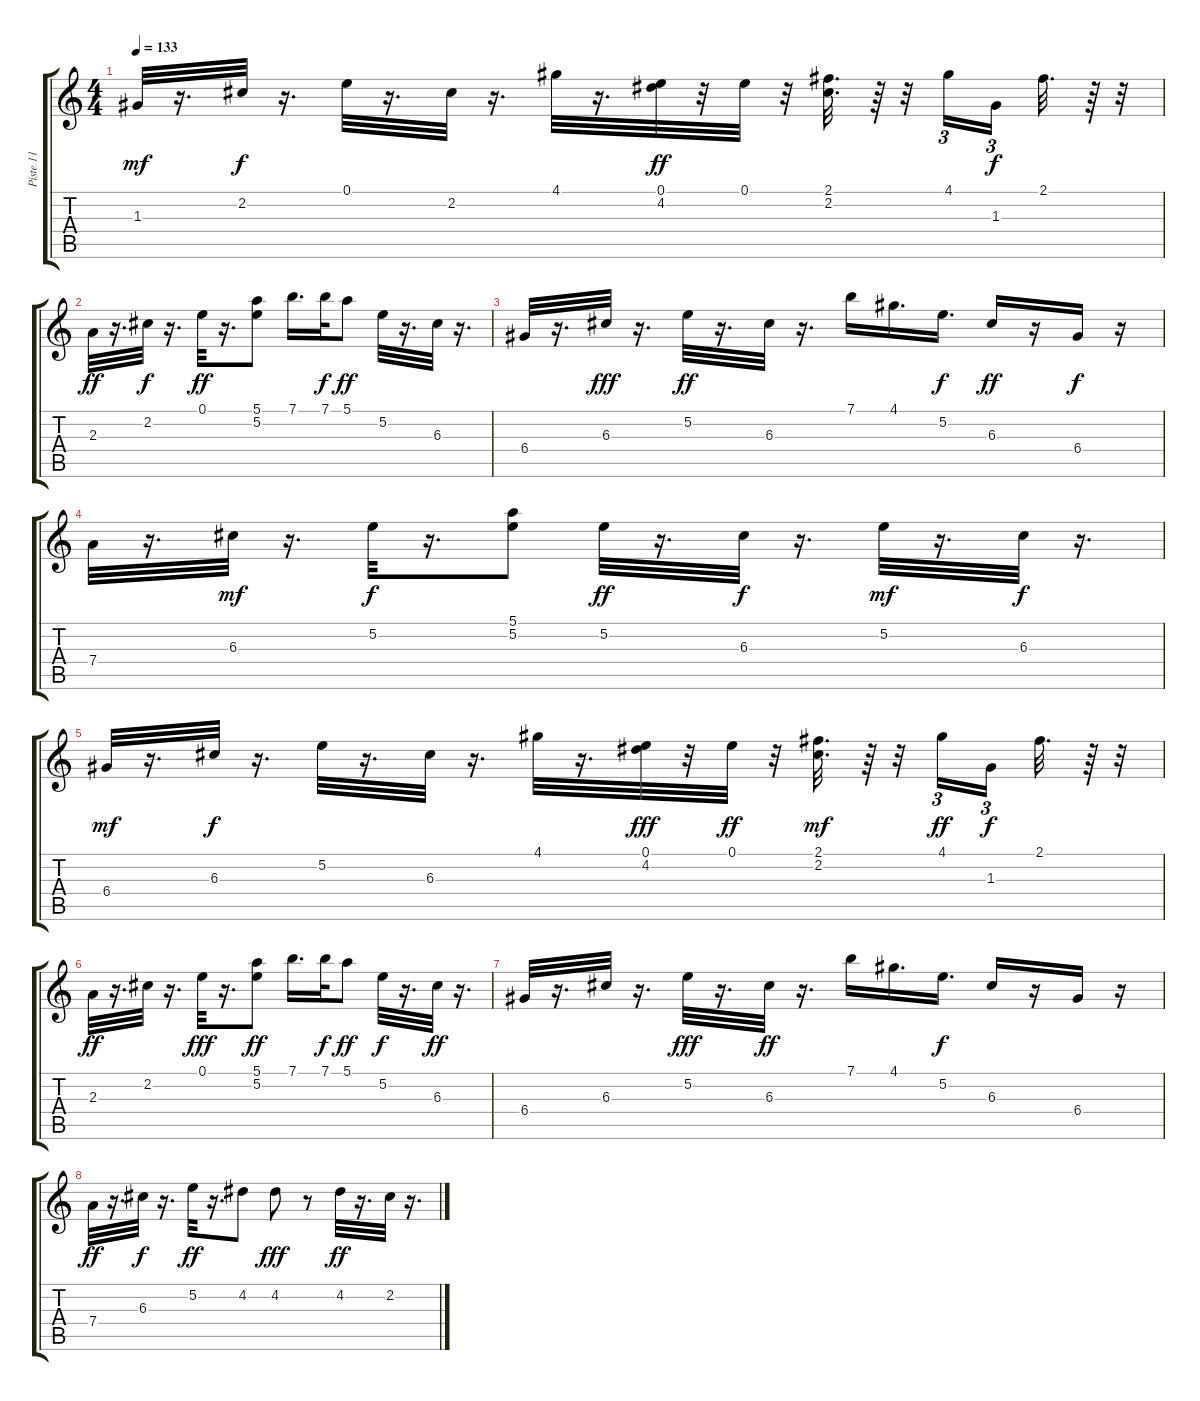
\track ("Piste 11" "Piste 11") {solo instrument acousticguitarsteel}
\staff {score tabs}
\tuning (E4 B3 G3 D3 A2 E2) {hide}
\ts (4 4)
\tempo 133
\clef g2
\ks c
1.3.32{dy mf} r.16{d} 2.2.32{dy f} r.16{d} 0.1.32 r.16{d} 2.2.32 r.16{d} 4.1.32 r.16{d} (0.1 4.2).32{dy ff} r.32 0.1.32 r.32 (2.1 2.2).32{d} r.64 r.32 4.1.16{tu (3 2)} 1.3.16{tu (3 2) dy f beam splitsecondary} 2.1.32{d} r.64 r.32 |
2.3.32{dy ff} r.16{d} 2.2.32{dy f} r.16{d} 0.1.32{dy ff} r.16{d} (5.1 5.2).8 7.1.16{d} 7.1.32{dy f} 5.1.8{dy ff} 5.2.32 r.16{d} 6.3.32 r.16{d} |
6.4.32 r.16{d} 6.3.32{dy fff} r.16{d} 5.2.32{dy ff} r.16{d} 6.3.32 r.16{d} 7.1.16 4.1.16{d} 5.2.16{d dy f} 6.3.16{dy ff} r.16 6.4.16{dy f} r.16 |
7.4.32 r.16{d} 6.3.32{dy mf} r.16{d} 5.2.32{dy f} r.16{d} (5.1 5.2).8 5.2.32{dy ff} r.16{d} 6.3.32{dy f} r.16{d} 5.2.32{dy mf} r.16{d} 6.3.32{dy f} r.16{d} |
6.4.32{dy mf} r.16{d} 6.3.32{dy f} r.16{d} 5.2.32 r.16{d} 6.3.32 r.16{d} 4.1.32 r.16{d} (0.1 4.2).32{dy fff} r.32 0.1.32{dy ff} r.32 (2.1 2.2).32{d dy mf} r.64 r.32 4.1.16{tu (3 2) dy ff} 1.3.16{tu (3 2) dy f beam splitsecondary} 2.1.32{d} r.64 r.32 |
2.3.32{dy ff} r.16{d} 2.2.32 r.16{d} 0.1.32{dy fff} r.16{d} (5.1 5.2).8{dy ff} 7.1.16{d} 7.1.32{dy f} 5.1.8{dy ff} 5.2.32{dy f} r.16{d} 6.3.32{dy ff} r.16{d} |
6.4.32 r.16{d} 6.3.32 r.16{d} 5.2.32{dy fff} r.16{d} 6.3.32{dy ff} r.16{d} 7.1.16 4.1.16{d} 5.2.16{d dy f} 6.3.16 r.16 6.4.16 r.16 |
7.4.32{dy ff} r.16{d} 6.3.32{dy f} r.16{d} 5.2.32{dy ff} r.16{d} 4.2.8 4.2.8{dy fff} r.8 4.2.32{dy ff} r.16{d} 2.2.32 r.16{d}
